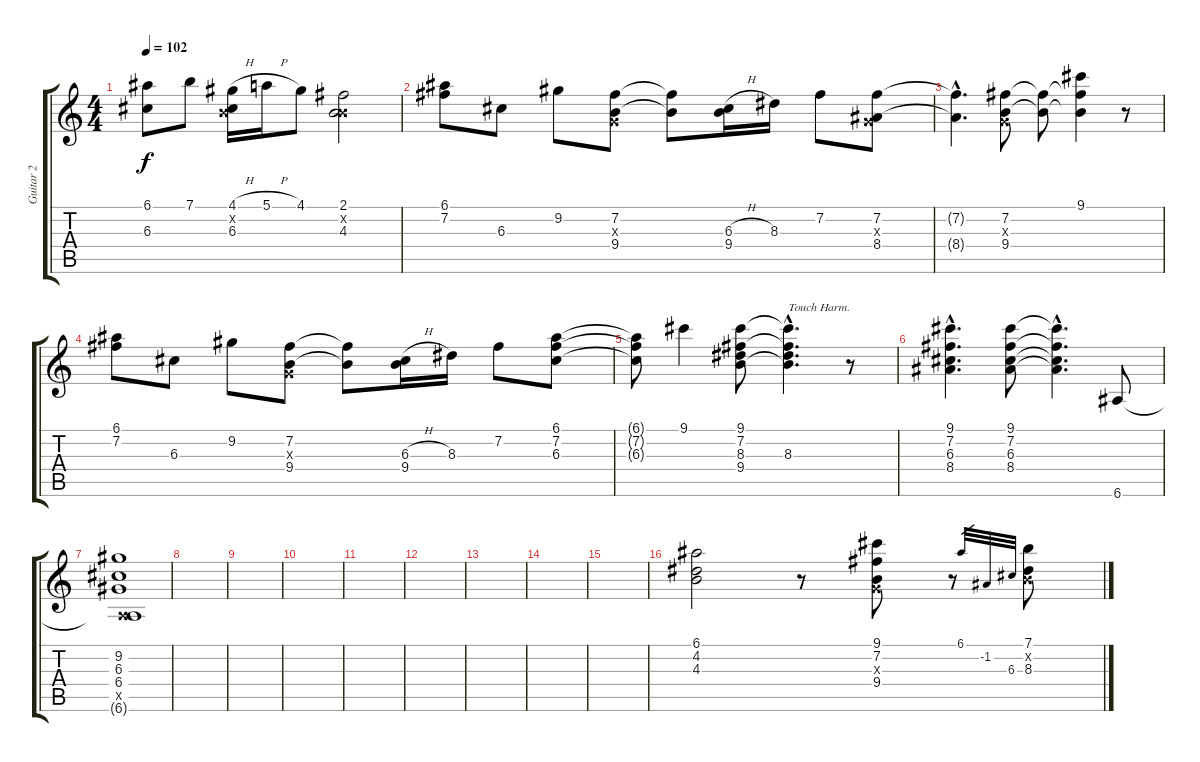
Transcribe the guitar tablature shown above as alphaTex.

\track ("Guitar 2" "Guitar 2") {instrument electricguitarjazz}
\staff {score tabs}
\tuning (E4 B3 G3 D3 A2 E2) {hide}
\ts (4 4)
\tempo 102
\clef g2
\ks c
(6.1{t} 6.3{t}).8{dy f} 7.1.8 (4.1{h} 0.2{x} 6.3).16 5.1{h}.16 4.1.8 (2.1 0.2{x} 4.3).2 |
(6.1 7.2).8 6.3.8 9.2.8 (7.2 0.3{x} 9.4).8 (7.2{t} 9.4{t}).8 (6.3{h} 9.4).16 8.3.16 7.2.8 (7.2 0.3{x} 8.4).8 |
(7.2{hac t} 8.4{hac t}).4{d} (7.2 0.3{x} 9.4).8 (7.2{t} 9.4{t}).8 (9.1 7.2{t} 9.4{t}).4 r.8 |
(6.1 7.2).8 6.3.8 9.2.8 (7.2 0.3{x} 9.4).8 (7.2{t} 9.4{t}).8 (6.3{h} 9.4).16 8.3.16 7.2.8 (6.1 7.2 6.3).8 |
(6.1{t} 7.2{t} 6.3{t}).8 9.1.4 (9.1 7.2 8.3 9.4).8 (9.1{hac t} 7.2{hac t} 8.3{hac} 9.4{hac t}).4{d txt "Touch Harm."} r.8 |
(9.1{hac} 7.2{hac} 6.3{hac} 8.4{hac}).4{d} (9.1 7.2 6.3 8.4).8 (9.1{hac t} 7.2{hac t} 6.3{hac t} 8.4{hac t}).4{d} 6.6.8 |
(9.2 6.3 6.4 0.5{x} 6.6{t}).1 |
|
|
|
|
|
|
|
|
(6.1 4.2 4.3).2 r.8 (9.1 7.2 0.3{x} 9.4).8 r.8 6.1.32{gr} -1.2.32{gr} 6.3.32{gr} (7.1 0.2{x} 8.3).8
